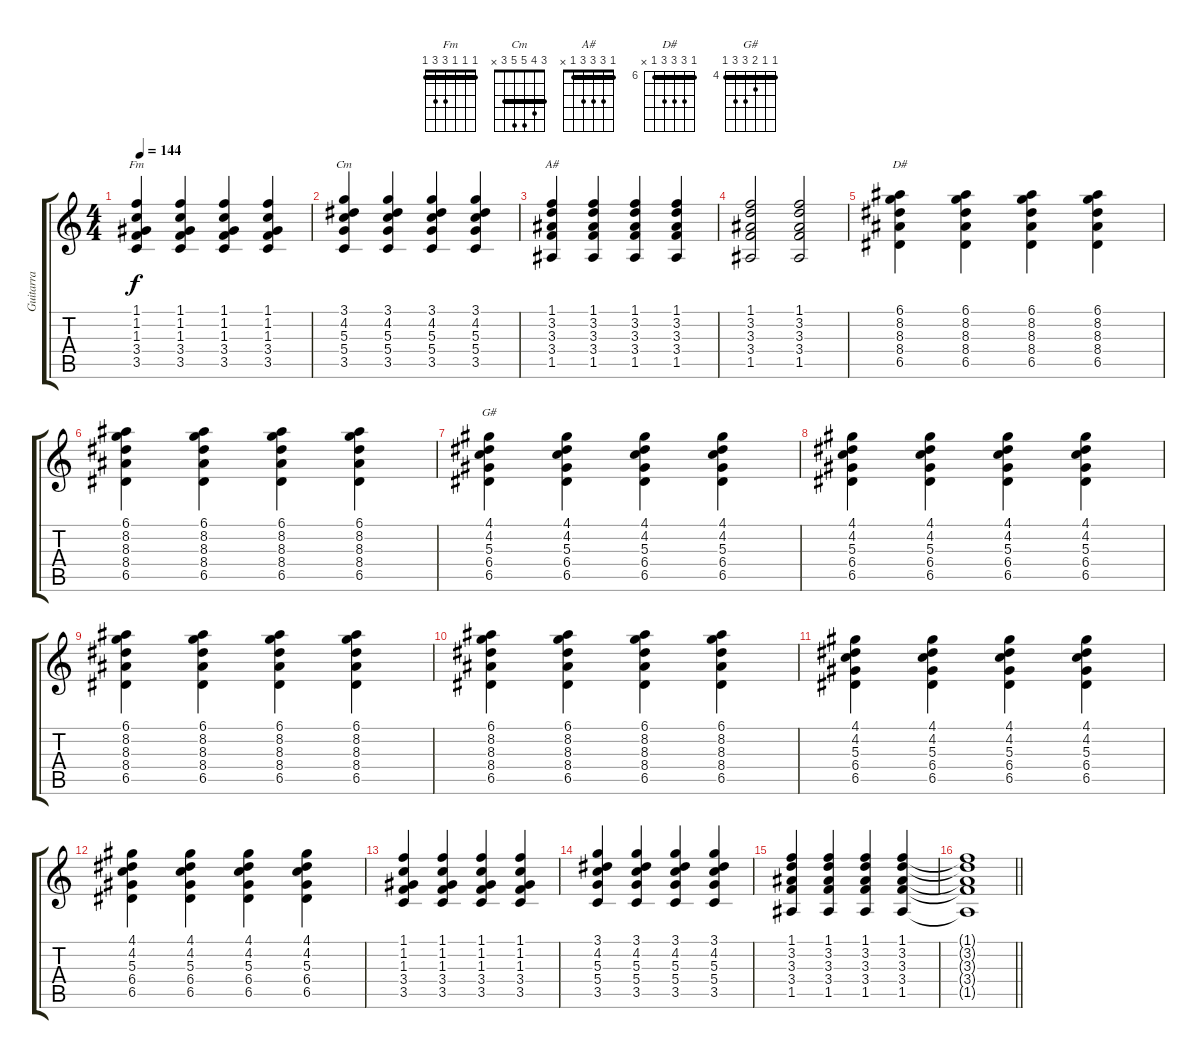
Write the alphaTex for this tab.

\track ("Guitarra" "Guitarra") {instrument acousticguitarnylon}
\staff {score tabs}
\tuning (E4 B3 G3 D3 A2 E2) {hide}
\chord ("Fm" 1 1 1 3 3 1) {barre 1}
\chord ("Cm" 3 4 5 5 3 x) {barre 3}
\chord ("A#" 1 3 3 3 1 x) {barre 1}
\chord ("D#" 6 8 8 8 6 x) {firstfret 6 barre 6}
\chord ("G#" 4 4 5 6 6 4) {firstfret 4 barre 4}
\ts (4 4)
\tempo 144
\clef g2
\ks c
(1.1 1.2 1.3 3.4 3.5).4{ch "Fm" dy f} (1.1 1.2 1.3 3.4 3.5).4 (1.1 1.2 1.3 3.4 3.5).4 (1.1 1.2 1.3 3.4 3.5).4 |
(3.1 4.2 5.3 5.4 3.5).4{ch "Cm"} (3.1 4.2 5.3 5.4 3.5).4 (3.1 4.2 5.3 5.4 3.5).4 (3.1 4.2 5.3 5.4 3.5).4 |
(1.1 3.2 3.3 3.4 1.5).4{ch "A#"} (1.1 3.2 3.3 3.4 1.5).4 (1.1 3.2 3.3 3.4 1.5).4 (1.1 3.2 3.3 3.4 1.5).4 |
(1.1 3.2 3.3 3.4 1.5).2 (1.1 3.2 3.3 3.4 1.5).2 |
(6.1 8.2 8.3 8.4 6.5).4{ch "D#"} (6.1 8.2 8.3 8.4 6.5).4 (6.1 8.2 8.3 8.4 6.5).4 (6.1 8.2 8.3 8.4 6.5).4 |
(6.1 8.2 8.3 8.4 6.5).4 (6.1 8.2 8.3 8.4 6.5).4 (6.1 8.2 8.3 8.4 6.5).4 (6.1 8.2 8.3 8.4 6.5).4 |
(4.1 4.2 5.3 6.4 6.5).4{ch "G#"} (4.1 4.2 5.3 6.4 6.5).4 (4.1 4.2 5.3 6.4 6.5).4 (4.1 4.2 5.3 6.4 6.5).4 |
(4.1 4.2 5.3 6.4 6.5).4 (4.1 4.2 5.3 6.4 6.5).4 (4.1 4.2 5.3 6.4 6.5).4 (4.1 4.2 5.3 6.4 6.5).4 |
(6.1 8.2 8.3 8.4 6.5).4 (6.1 8.2 8.3 8.4 6.5).4 (6.1 8.2 8.3 8.4 6.5).4 (6.1 8.2 8.3 8.4 6.5).4 |
(6.1 8.2 8.3 8.4 6.5).4 (6.1 8.2 8.3 8.4 6.5).4 (6.1 8.2 8.3 8.4 6.5).4 (6.1 8.2 8.3 8.4 6.5).4 |
(4.1 4.2 5.3 6.4 6.5).4 (4.1 4.2 5.3 6.4 6.5).4 (4.1 4.2 5.3 6.4 6.5).4 (4.1 4.2 5.3 6.4 6.5).4 |
(4.1 4.2 5.3 6.4 6.5).4 (4.1 4.2 5.3 6.4 6.5).4 (4.1 4.2 5.3 6.4 6.5).4 (4.1 4.2 5.3 6.4 6.5).4 |
(1.1 1.2 1.3 3.4 3.5).4 (1.1 1.2 1.3 3.4 3.5).4 (1.1 1.2 1.3 3.4 3.5).4 (1.1 1.2 1.3 3.4 3.5).4 |
(3.1 4.2 5.3 5.4 3.5).4 (3.1 4.2 5.3 5.4 3.5).4 (3.1 4.2 5.3 5.4 3.5).4 (3.1 4.2 5.3 5.4 3.5).4 |
(1.1 3.2 3.3 3.4 1.5).4 (1.1 3.2 3.3 3.4 1.5).4 (1.1 3.2 3.3 3.4 1.5).4 (1.1 3.2 3.3 3.4 1.5).4 |
\barLineRight lightlight
(1.1{t} 3.2{t} 3.3{t} 3.4{t} 1.5{t}).1
